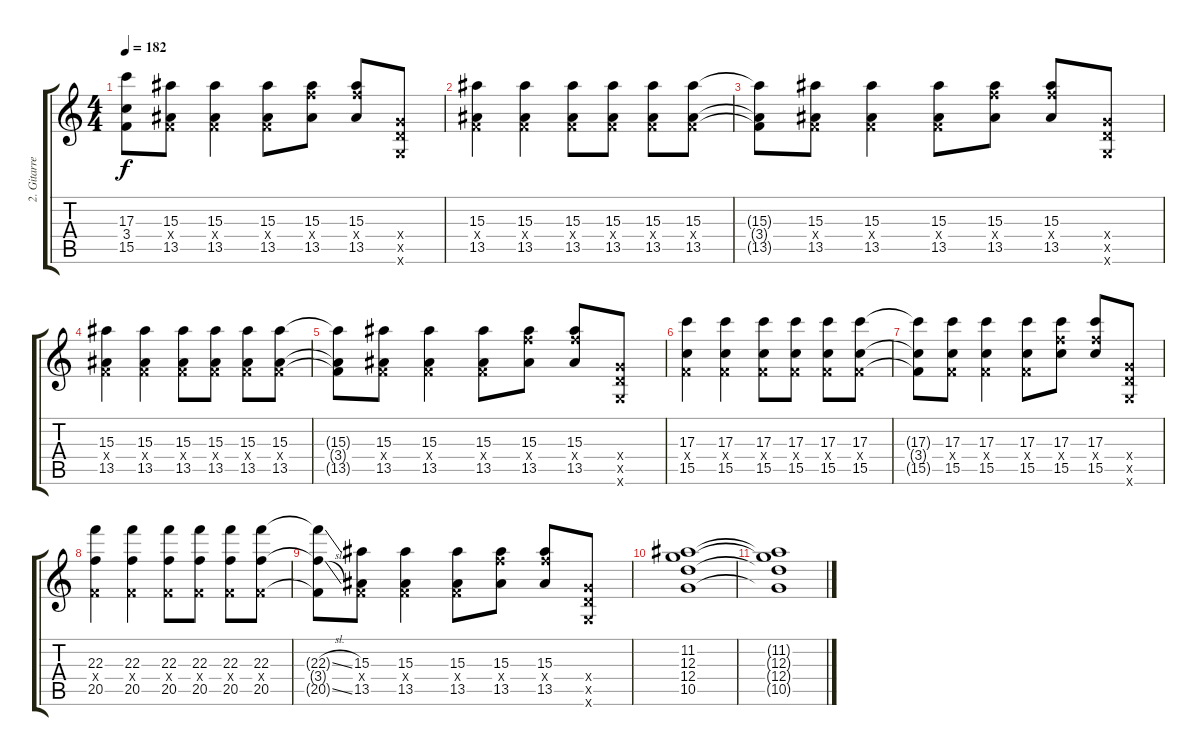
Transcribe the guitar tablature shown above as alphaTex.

\track ("2. Gitarre" "2. Gitarre") {instrument distortionguitar}
\staff {score tabs}
\tuning (E4 B3 G3 D3 A2 E2) {hide}
\ts (4 4)
\tempo 182
\clef g2
\ks c
(17.3{t} 3.4{t} 15.5{t}).8{dy f} (15.3 3.4{x} 13.5).8 (15.3 3.4{x} 13.5).4 (15.3 3.4{x} 13.5).8 (15.3 15.4{x} 13.5).8 (15.3 15.4{x} 13.5).8 (5.4{x} 5.5{x} 3.6{x}).8 |
(15.3 3.4{x} 13.5).4 (15.3 3.4{x} 13.5).4 (15.3 3.4{x} 13.5).8 (15.3 3.4{x} 13.5).8 (15.3 3.4{x} 13.5).8 (15.3 3.4{x} 13.5).8 |
(15.3{t} 3.4{t} 13.5{t}).8 (15.3 3.4{x} 13.5).8 (15.3 3.4{x} 13.5).4 (15.3 3.4{x} 13.5).8 (15.3 15.4{x} 13.5).8 (15.3 15.4{x} 13.5).8 (5.4{x} 5.5{x} 3.6{x}).8 |
(15.3 3.4{x} 13.5).4 (15.3 3.4{x} 13.5).4 (15.3 3.4{x} 13.5).8 (15.3 3.4{x} 13.5).8 (15.3 3.4{x} 13.5).8 (15.3 3.4{x} 13.5).8 |
(15.3{t} 3.4{t} 13.5{t}).8 (15.3 3.4{x} 13.5).8 (15.3 3.4{x} 13.5).4 (15.3 3.4{x} 13.5).8 (15.3 15.4{x} 13.5).8 (15.3 15.4{x} 13.5).8 (5.4{x} 5.5{x} 3.6{x}).8 |
(17.3 3.4{x} 15.5).4 (17.3 3.4{x} 15.5).4 (17.3 3.4{x} 15.5).8 (17.3 3.4{x} 15.5).8 (17.3 3.4{x} 15.5).8 (17.3 3.4{x} 15.5).8 |
(17.3{t} 3.4{t} 15.5{t}).8 (17.3 3.4{x} 15.5).8 (17.3 3.4{x} 15.5).4 (17.3 3.4{x} 15.5).8 (17.3 15.4{x} 15.5).8 (17.3 15.4{x} 15.5).8 (5.4{x} 5.5{x} 3.6{x}).8 |
(22.3 3.4{x} 20.5).4 (22.3 3.4{x} 20.5).4 (22.3 3.4{x} 20.5).8 (22.3 3.4{x} 20.5).8 (22.3 3.4{x} 20.5).8 (22.3 3.4{x} 20.5).8 |
(22.3{sl t} 3.4{t} 20.5{sl t}).8 (15.3 3.4{x} 13.5).8 (15.3 3.4{x} 13.5).4 (15.3 3.4{x} 13.5).8 (15.3 15.4{x} 13.5).8 (15.3 15.4{x} 13.5).8 (5.4{x} 5.5{x} 3.6{x}).8 |
(11.2 12.3 12.4 10.5).1 |
(11.2{t} 12.3{t} 12.4{t} 10.5{t}).1
